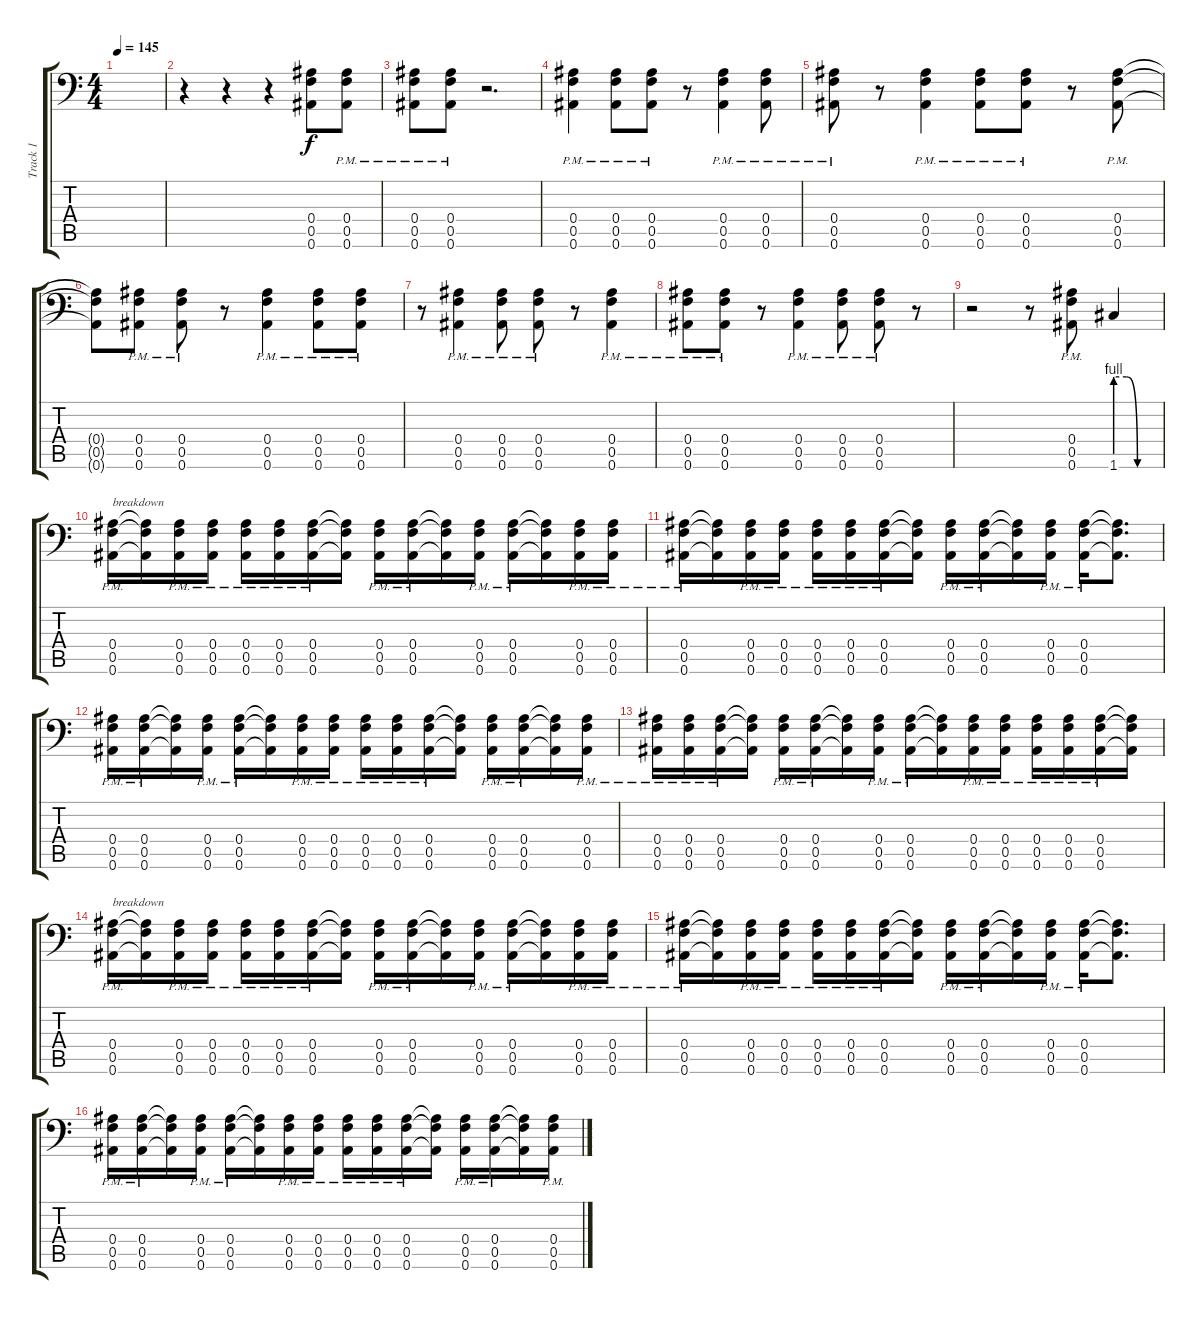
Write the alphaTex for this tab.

\track ("Track 1" "Track 1") {instrument distortionguitar}
\staff {score tabs}
\tuning (C4 G3 Eb3 Bb2 F2 Bb1) {hide}
\ts (4 4)
\tempo 145
\clef f4
\ks c
|
r.4 r.4 r.4 (0.4 0.5 0.6).8 (0.4{pm} 0.5{pm} 0.6{pm}).8 |
(0.4{pm} 0.5{pm} 0.6{pm}).8 (0.4{pm} 0.5{pm} 0.6{pm}).8 r.2{d} |
(0.4{pm} 0.5{pm} 0.6{pm}).4 (0.4{pm} 0.5{pm} 0.6{pm}).8 (0.4{pm} 0.5{pm} 0.6{pm}).8 r.8 (0.4{pm} 0.5{pm} 0.6{pm}).4 (0.4{pm} 0.5{pm} 0.6{pm}).8 |
(0.4{pm} 0.5{pm} 0.6{pm}).8 r.8 (0.4{pm} 0.5{pm} 0.6{pm}).4 (0.4{pm} 0.5{pm} 0.6{pm}).8 (0.4{pm} 0.5{pm} 0.6{pm}).8 r.8 (0.4{pm} 0.5{pm} 0.6{pm}).8 |
(0.4{t} 0.5{t} 0.6{t}).8 (0.4{pm} 0.5{pm} 0.6{pm}).8 (0.4{pm} 0.5{pm} 0.6{pm}).8 r.8 (0.4{pm} 0.5{pm} 0.6{pm}).4 (0.4{pm} 0.5{pm} 0.6{pm}).8 (0.4{pm} 0.5{pm} 0.6{pm}).8 |
r.8 (0.4{pm} 0.5{pm} 0.6{pm}).4 (0.4{pm} 0.5{pm} 0.6{pm}).8 (0.4{pm} 0.5{pm} 0.6{pm}).8 r.8 (0.4{pm} 0.5{pm} 0.6{pm}).4 |
(0.4{pm} 0.5{pm} 0.6{pm}).8 (0.4{pm} 0.5{pm} 0.6{pm}).8 r.8 (0.4{pm} 0.5{pm} 0.6{pm}).4 (0.4{pm} 0.5{pm} 0.6{pm}).8 (0.4{pm} 0.5{pm} 0.6{pm}).8 r.8 |
r.2 r.8 (0.4{pm} 0.5{pm} 0.6{pm}).8 1.6{be (custom 0 4 15 4 30 0 60 0)}.4 |
(0.4{pm} 0.5{pm} 0.6{pm}).16{txt "breakdown"} (0.4{t} 0.5{t} 0.6{t}).16 (0.4{pm} 0.5{pm} 0.6{pm}).16 (0.4{pm} 0.5{pm} 0.6{pm}).16 (0.4{pm} 0.5{pm} 0.6{pm}).16 (0.4{pm} 0.5{pm} 0.6{pm}).16 (0.4{pm} 0.5{pm} 0.6{pm}).16 (0.4{t} 0.5{t} 0.6{t}).16 (0.4{pm} 0.5{pm} 0.6{pm}).16 (0.4{pm} 0.5{pm} 0.6{pm}).16 (0.4{t} 0.5{t} 0.6{t}).16 (0.4{pm} 0.5{pm} 0.6{pm}).16 (0.4{pm} 0.5{pm} 0.6{pm}).16 (0.4{t} 0.5{t} 0.6{t}).16 (0.4{pm} 0.5{pm} 0.6{pm}).16 (0.4{pm} 0.5{pm} 0.6{pm}).16 |
(0.4{pm} 0.5{pm} 0.6{pm}).16 (0.4{t} 0.5{t} 0.6{t}).16 (0.4{pm} 0.5{pm} 0.6{pm}).16 (0.4{pm} 0.5{pm} 0.6{pm}).16 (0.4{pm} 0.5{pm} 0.6{pm}).16 (0.4{pm} 0.5{pm} 0.6{pm}).16 (0.4{pm} 0.5{pm} 0.6{pm}).16 (0.4{t} 0.5{t} 0.6{t}).16 (0.4{pm} 0.5{pm} 0.6{pm}).16 (0.4{pm} 0.5{pm} 0.6{pm}).16 (0.4{t} 0.5{t} 0.6{t}).16 (0.4{pm} 0.5{pm} 0.6{pm}).16 (0.4{pm} 0.5{pm} 0.6{pm}).16 (0.4{t} 0.5{t} 0.6{t}).8{d} |
(0.4{pm} 0.5{pm} 0.6{pm}).16 (0.4{pm} 0.5{pm} 0.6{pm}).16 (0.4{t} 0.5{t} 0.6{t}).16 (0.4{pm} 0.5{pm} 0.6{pm}).16 (0.4{pm} 0.5{pm} 0.6{pm}).16 (0.4{t} 0.5{t} 0.6{t}).16 (0.4{pm} 0.5{pm} 0.6{pm}).16 (0.4{pm} 0.5{pm} 0.6{pm}).16 (0.4{pm} 0.5{pm} 0.6{pm}).16 (0.4{pm} 0.5{pm} 0.6{pm}).16 (0.4{pm} 0.5{pm} 0.6{pm}).16 (0.4{t} 0.5{t} 0.6{t}).16 (0.4{pm} 0.5{pm} 0.6{pm}).16 (0.4{pm} 0.5{pm} 0.6{pm}).16 (0.4{t} 0.5{t} 0.6{t}).16 (0.4{pm} 0.5{pm} 0.6{pm}).16 |
(0.4{pm} 0.5{pm} 0.6{pm}).16 (0.4{pm} 0.5{pm} 0.6{pm}).16 (0.4{pm} 0.5{pm} 0.6{pm}).16 (0.4{t} 0.5{t} 0.6{t}).16 (0.4{pm} 0.5{pm} 0.6{pm}).16 (0.4{pm} 0.5{pm} 0.6{pm}).16 (0.4{t} 0.5{t} 0.6{t}).16 (0.4{pm} 0.5{pm} 0.6{pm}).16 (0.4{pm} 0.5{pm} 0.6{pm}).16 (0.4{t} 0.5{t} 0.6{t}).16 (0.4{pm} 0.5{pm} 0.6{pm}).16 (0.4{pm} 0.5{pm} 0.6{pm}).16 (0.4{pm} 0.5{pm} 0.6{pm}).16 (0.4{pm} 0.5{pm} 0.6{pm}).16 (0.4{pm} 0.5{pm} 0.6{pm}).16 (0.4{t} 0.5{t} 0.6{t}).16 |
(0.4{pm} 0.5{pm} 0.6{pm}).16{txt "breakdown"} (0.4{t} 0.5{t} 0.6{t}).16 (0.4{pm} 0.5{pm} 0.6{pm}).16 (0.4{pm} 0.5{pm} 0.6{pm}).16 (0.4{pm} 0.5{pm} 0.6{pm}).16 (0.4{pm} 0.5{pm} 0.6{pm}).16 (0.4{pm} 0.5{pm} 0.6{pm}).16 (0.4{t} 0.5{t} 0.6{t}).16 (0.4{pm} 0.5{pm} 0.6{pm}).16 (0.4{pm} 0.5{pm} 0.6{pm}).16 (0.4{t} 0.5{t} 0.6{t}).16 (0.4{pm} 0.5{pm} 0.6{pm}).16 (0.4{pm} 0.5{pm} 0.6{pm}).16 (0.4{t} 0.5{t} 0.6{t}).16 (0.4{pm} 0.5{pm} 0.6{pm}).16 (0.4{pm} 0.5{pm} 0.6{pm}).16 |
(0.4{pm} 0.5{pm} 0.6{pm}).16 (0.4{t} 0.5{t} 0.6{t}).16 (0.4{pm} 0.5{pm} 0.6{pm}).16 (0.4{pm} 0.5{pm} 0.6{pm}).16 (0.4{pm} 0.5{pm} 0.6{pm}).16 (0.4{pm} 0.5{pm} 0.6{pm}).16 (0.4{pm} 0.5{pm} 0.6{pm}).16 (0.4{t} 0.5{t} 0.6{t}).16 (0.4{pm} 0.5{pm} 0.6{pm}).16 (0.4{pm} 0.5{pm} 0.6{pm}).16 (0.4{t} 0.5{t} 0.6{t}).16 (0.4{pm} 0.5{pm} 0.6{pm}).16 (0.4{pm} 0.5{pm} 0.6{pm}).16 (0.4{t} 0.5{t} 0.6{t}).8{d} |
(0.4{pm} 0.5{pm} 0.6{pm}).16 (0.4{pm} 0.5{pm} 0.6{pm}).16 (0.4{t} 0.5{t} 0.6{t}).16 (0.4{pm} 0.5{pm} 0.6{pm}).16 (0.4{pm} 0.5{pm} 0.6{pm}).16 (0.4{t} 0.5{t} 0.6{t}).16 (0.4{pm} 0.5{pm} 0.6{pm}).16 (0.4{pm} 0.5{pm} 0.6{pm}).16 (0.4{pm} 0.5{pm} 0.6{pm}).16 (0.4{pm} 0.5{pm} 0.6{pm}).16 (0.4{pm} 0.5{pm} 0.6{pm}).16 (0.4{t} 0.5{t} 0.6{t}).16 (0.4{pm} 0.5{pm} 0.6{pm}).16 (0.4{pm} 0.5{pm} 0.6{pm}).16 (0.4{t} 0.5{t} 0.6{t}).16 (0.4{pm} 0.5{pm} 0.6{pm}).16
